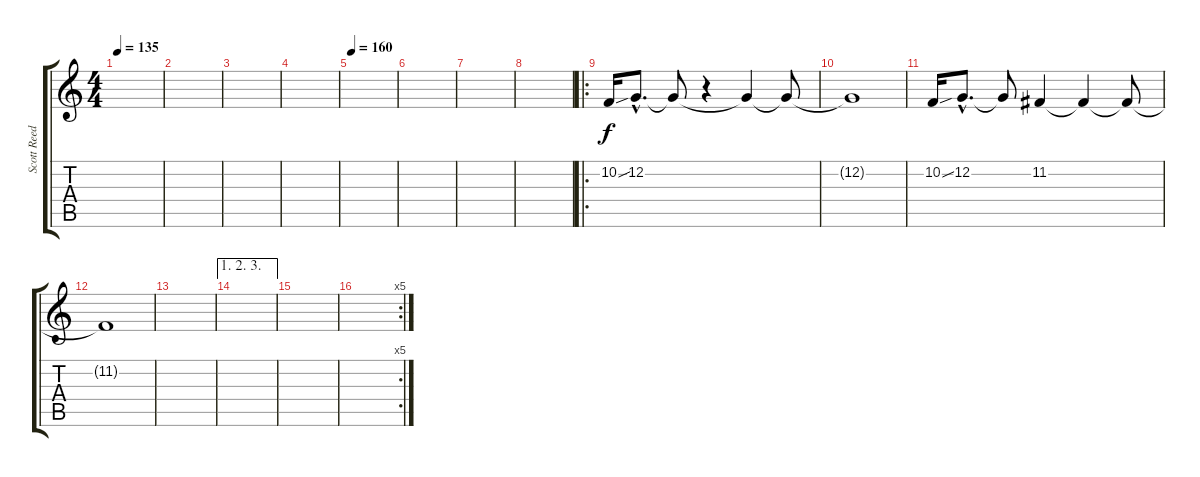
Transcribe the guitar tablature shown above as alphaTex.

\track ("Scott Reeder (Backing Vocals)" "Scott Reed") {instrument flute}
\staff {score tabs}
\tuning (C4 G3 Eb3 Bb2 F2 C2) {hide}
\ts (4 4)
\tempo 135
\clef g2
\ks c
|
|
|
|
\tempo 160
|
|
|
|
\ro
10.2{sou}.16 12.2{hac}.8{d} 12.2{t}.8 r.4 12.2{t}.4 12.2{t}.8 |
12.2{t}.1 |
10.2{sou}.16 12.2{hac}.8{d} 12.2{t}.8 11.2.4 11.2{t}.4 11.2{t}.8 |
11.2{t}.1 |
|
\ae (1 2 3)
|
|
\rc 5
